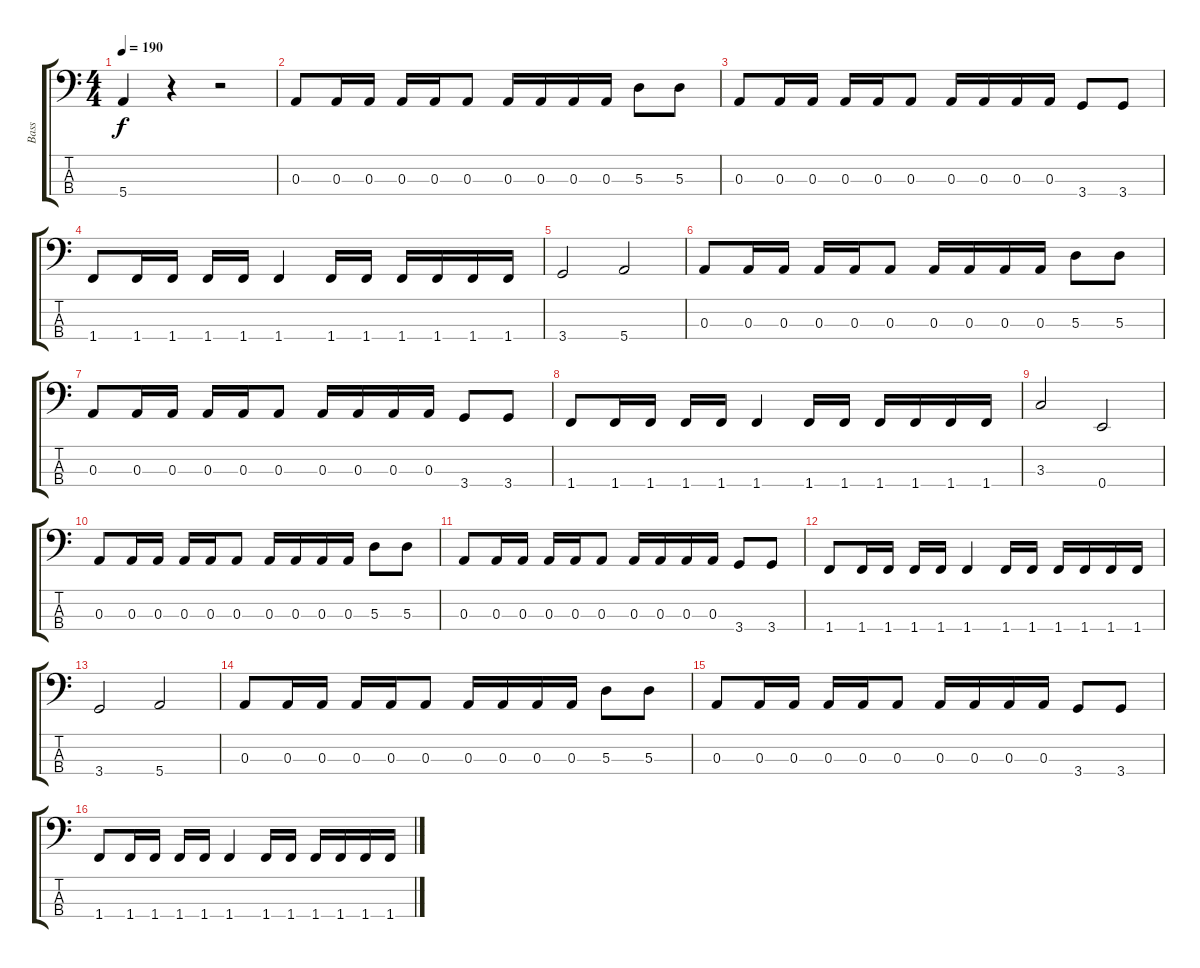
\track ("Bass" "Bass") {instrument electricbasspick}
\staff {score tabs}
\tuning (G2 D2 A1 E1) {hide}
\ts (4 4)
\tempo 190
\clef f4
\ks c
5.4.4{dy f} r.4 r.2 |
0.3.8 0.3.16 0.3.16 0.3.16 0.3.16 0.3.8 0.3.16 0.3.16 0.3.16 0.3.16 5.3.8 5.3.8 |
0.3.8 0.3.16 0.3.16 0.3.16 0.3.16 0.3.8 0.3.16 0.3.16 0.3.16 0.3.16 3.4.8 3.4.8 |
1.4.8 1.4.16 1.4.16 1.4.16 1.4.16 1.4.4 1.4.16 1.4.16 1.4.16 1.4.16 1.4.16 1.4.16 |
3.4.2 5.4.2 |
0.3.8 0.3.16 0.3.16 0.3.16 0.3.16 0.3.8 0.3.16 0.3.16 0.3.16 0.3.16 5.3.8 5.3.8 |
0.3.8 0.3.16 0.3.16 0.3.16 0.3.16 0.3.8 0.3.16 0.3.16 0.3.16 0.3.16 3.4.8 3.4.8 |
1.4.8 1.4.16 1.4.16 1.4.16 1.4.16 1.4.4 1.4.16 1.4.16 1.4.16 1.4.16 1.4.16 1.4.16 |
3.3.2 0.4.2 |
0.3.8 0.3.16 0.3.16 0.3.16 0.3.16 0.3.8 0.3.16 0.3.16 0.3.16 0.3.16 5.3.8 5.3.8 |
0.3.8 0.3.16 0.3.16 0.3.16 0.3.16 0.3.8 0.3.16 0.3.16 0.3.16 0.3.16 3.4.8 3.4.8 |
1.4.8 1.4.16 1.4.16 1.4.16 1.4.16 1.4.4 1.4.16 1.4.16 1.4.16 1.4.16 1.4.16 1.4.16 |
3.4.2 5.4.2 |
0.3.8 0.3.16 0.3.16 0.3.16 0.3.16 0.3.8 0.3.16 0.3.16 0.3.16 0.3.16 5.3.8 5.3.8 |
0.3.8 0.3.16 0.3.16 0.3.16 0.3.16 0.3.8 0.3.16 0.3.16 0.3.16 0.3.16 3.4.8 3.4.8 |
1.4.8 1.4.16 1.4.16 1.4.16 1.4.16 1.4.4 1.4.16 1.4.16 1.4.16 1.4.16 1.4.16 1.4.16
